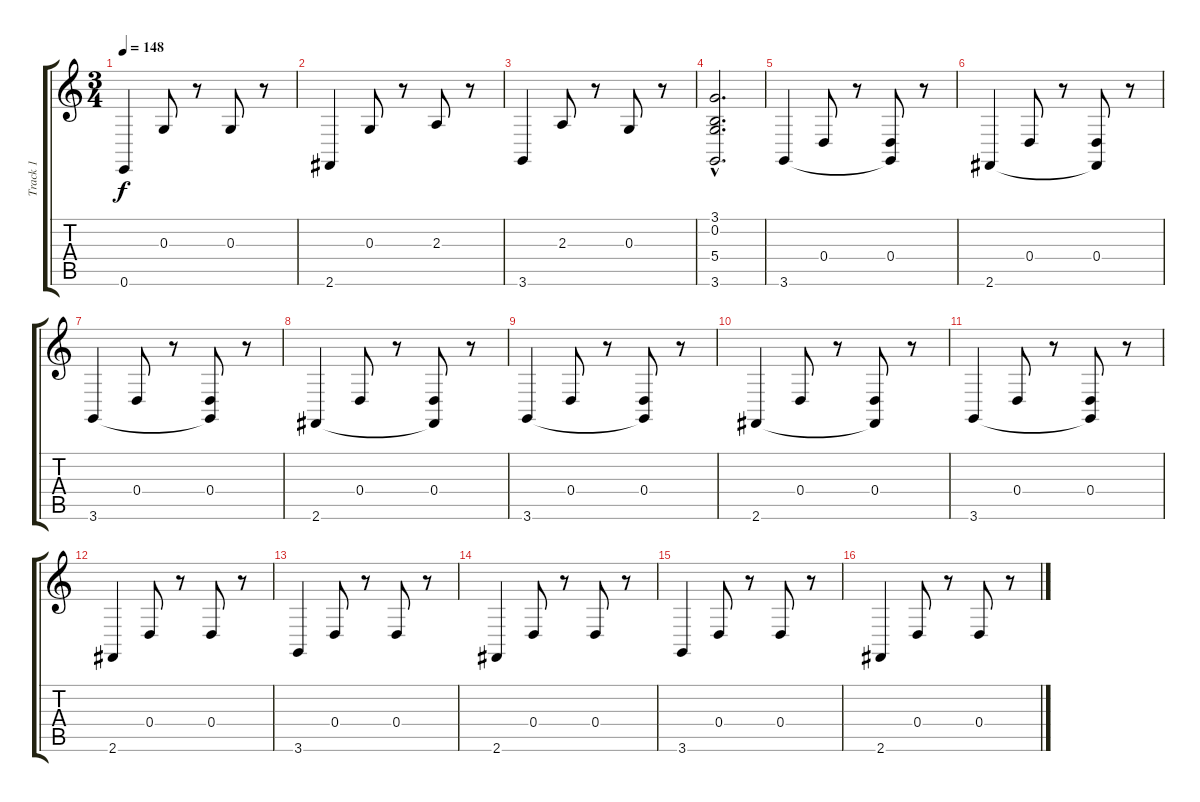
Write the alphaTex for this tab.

\track ("Track 1" "Track 1") {instrument pizzicatostrings}
\staff {score tabs}
\tuning (E4 B3 G3 D3 A2 E2) {hide}
\ts (3 4)
\tempo 148
\clef g2
\ks c
0.6.4{dy f} 0.3.8 r.8 0.3.8 r.8 |
2.6.4 0.3.8 r.8 2.3.8 r.8 |
3.6.4 2.3.8 r.8 0.3.8 r.8 |
(3.1{hac} 0.2{hac} 5.4{hac} 3.6{hac}).2{d} |
3.6.4 0.4.8 r.8 (0.4 3.6{t}).8 r.8 |
2.6.4 0.4.8 r.8 (0.4 2.6{t}).8 r.8 |
3.6.4 0.4.8 r.8 (0.4 3.6{t}).8 r.8 |
2.6.4 0.4.8 r.8 (0.4 2.6{t}).8 r.8 |
3.6.4 0.4.8 r.8 (0.4 3.6{t}).8 r.8 |
2.6.4 0.4.8 r.8 (0.4 2.6{t}).8 r.8 |
3.6.4 0.4.8 r.8 (0.4 3.6{t}).8 r.8 |
2.6.4 0.4.8 r.8 0.4.8 r.8 |
3.6.4 0.4.8 r.8 0.4.8 r.8 |
2.6.4 0.4.8 r.8 0.4.8 r.8 |
3.6.4 0.4.8 r.8 0.4.8 r.8 |
2.6.4 0.4.8 r.8 0.4.8 r.8
